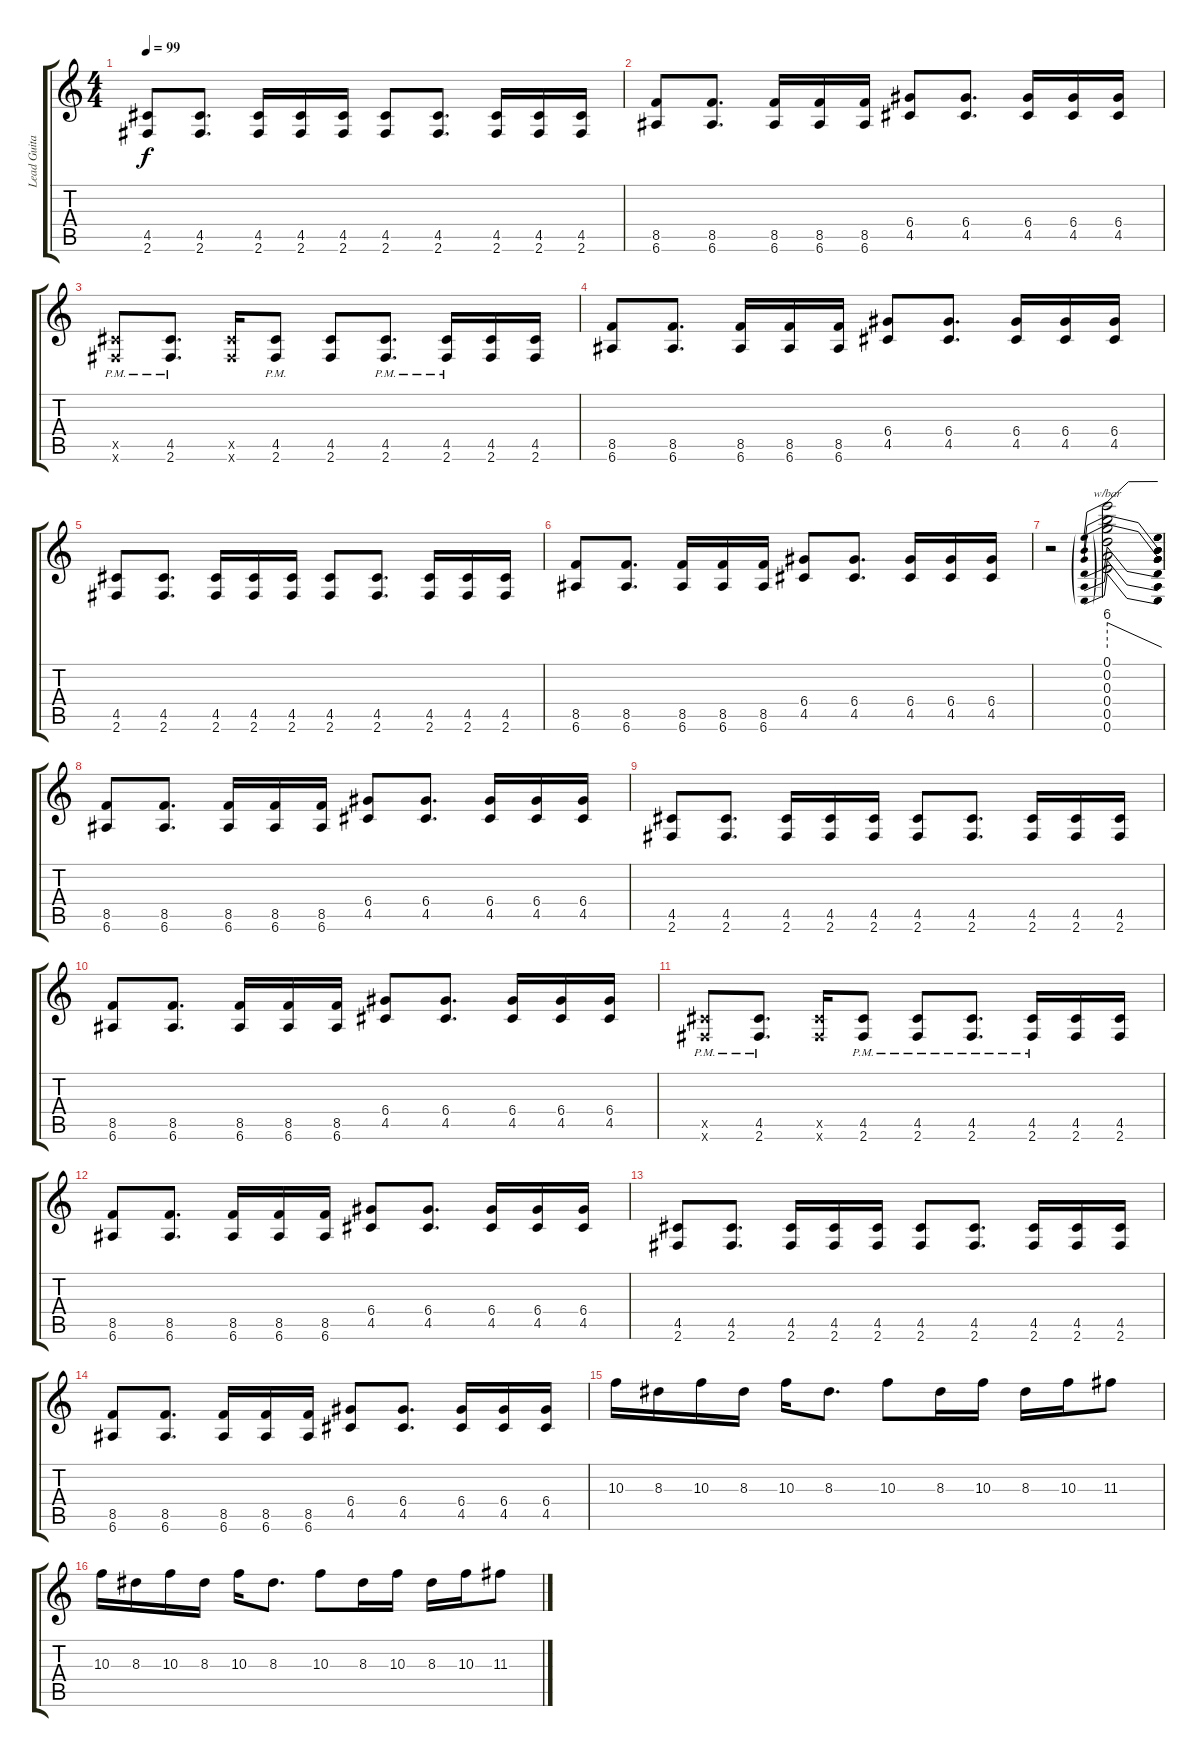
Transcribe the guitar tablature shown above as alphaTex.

\track ("Lead Guitar" "Lead Guita") {instrument distortionguitar}
\staff {score tabs}
\tuning (E4 B3 G3 D3 A2 E2) {hide}
\ts (4 4)
\tempo 99
\clef g2
\ks c
(4.5 2.6).8{dy f} (4.5 2.6).8{d} (4.5 2.6).16 (4.5 2.6).16 (4.5 2.6).16 (4.5 2.6).8 (4.5 2.6).8{d} (4.5 2.6).16 (4.5 2.6).16 (4.5 2.6).16 |
(8.5 6.6).8 (8.5 6.6).8{d} (8.5 6.6).16 (8.5 6.6).16 (8.5 6.6).16 (6.4 4.5).8 (6.4 4.5).8{d} (6.4 4.5).16 (6.4 4.5).16 (6.4 4.5).16 |
(4.5{pm x} 2.6{pm x}).8 (4.5{pm} 2.6{pm}).8{d} (4.5{x} 2.6{x}).16 (4.5{pm} 2.6{pm}).8 (4.5 2.6).8 (4.5{pm} 2.6{pm}).8{d} (4.5{pm} 2.6{pm}).16 (4.5 2.6).16 (4.5 2.6).16 |
(8.5 6.6).8 (8.5 6.6).8{d} (8.5 6.6).16 (8.5 6.6).16 (8.5 6.6).16 (6.4 4.5).8 (6.4 4.5).8{d} (6.4 4.5).16 (6.4 4.5).16 (6.4 4.5).16 |
(4.5 2.6).8 (4.5 2.6).8{d} (4.5 2.6).16 (4.5 2.6).16 (4.5 2.6).16 (4.5 2.6).8 (4.5 2.6).8{d} (4.5 2.6).16 (4.5 2.6).16 (4.5 2.6).16 |
(8.5 6.6).8 (8.5 6.6).8{d} (8.5 6.6).16 (8.5 6.6).16 (8.5 6.6).16 (6.4 4.5).8 (6.4 4.5).8{d} (6.4 4.5).16 (6.4 4.5).16 (6.4 4.5).16 |
r.2 (0.1 0.2 0.3 0.4 0.5 0.6).2{tbe (predivedive default 0 24 60 0) balance 8 instrument distortionguitar} |
(8.5 6.6).8{balance 8 instrument distortionguitar} (8.5 6.6).8{d} (8.5 6.6).16 (8.5 6.6).16 (8.5 6.6).16 (6.4 4.5).8 (6.4 4.5).8{d} (6.4 4.5).16 (6.4 4.5).16 (6.4 4.5).16 |
(4.5 2.6).8 (4.5 2.6).8{d} (4.5 2.6).16 (4.5 2.6).16 (4.5 2.6).16 (4.5 2.6).8 (4.5 2.6).8{d} (4.5 2.6).16 (4.5 2.6).16 (4.5 2.6).16 |
(8.5 6.6).8 (8.5 6.6).8{d} (8.5 6.6).16 (8.5 6.6).16 (8.5 6.6).16 (6.4 4.5).8 (6.4 4.5).8{d} (6.4 4.5).16 (6.4 4.5).16 (6.4 4.5).16 |
(4.5{pm x} 2.6{pm x}).8 (4.5{pm} 2.6{pm}).8{d} (4.5{x} 2.6{x}).16 (4.5{pm} 2.6{pm}).8 (4.5{pm} 2.6{pm}).8 (4.5{pm} 2.6{pm}).8{d} (4.5{pm} 2.6{pm}).16 (4.5 2.6).16 (4.5 2.6).16 |
(8.5 6.6).8{instrument distortionguitar} (8.5 6.6).8{d} (8.5 6.6).16 (8.5 6.6).16 (8.5 6.6).16 (6.4 4.5).8 (6.4 4.5).8{d} (6.4 4.5).16 (6.4 4.5).16 (6.4 4.5).16 |
(4.5 2.6).8 (4.5 2.6).8{d} (4.5 2.6).16 (4.5 2.6).16 (4.5 2.6).16 (4.5 2.6).8 (4.5 2.6).8{d} (4.5 2.6).16 (4.5 2.6).16 (4.5 2.6).16 |
(8.5 6.6).8{instrument distortionguitar} (8.5 6.6).8{d} (8.5 6.6).16 (8.5 6.6).16 (8.5 6.6).16 (6.4 4.5).8 (6.4 4.5).8{d} (6.4 4.5).16 (6.4 4.5).16 (6.4 4.5).16 |
10.3.16 8.3.16 10.3.16 8.3.16 10.3.16 8.3.8{d} 10.3.8 8.3.16 10.3.16 8.3.16 10.3.16 11.3.8 |
10.3.16 8.3.16 10.3.16 8.3.16 10.3.16 8.3.8{d} 10.3.8 8.3.16 10.3.16 8.3.16 10.3.16 11.3.8
